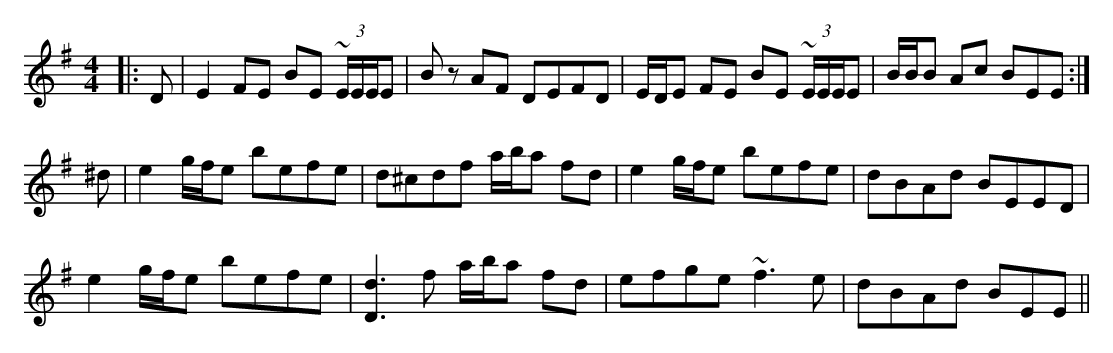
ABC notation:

X:1
M:4/4
K:Emin
|:D|E2 FE BE ~(3E/E/E/E|Bz AF DEFD|E/D/E FE BE ~(3E/E/E/E|B/B/B Ac BEE:|
^d|e2 g/f/e befe|d^cdf a/b/a fd|e2 g/f/e befe|dBAd BEED|
e2 g/f/e befe|[D3d3] f a/b/a fd|efge ~f3 e|dBAd BEE||
